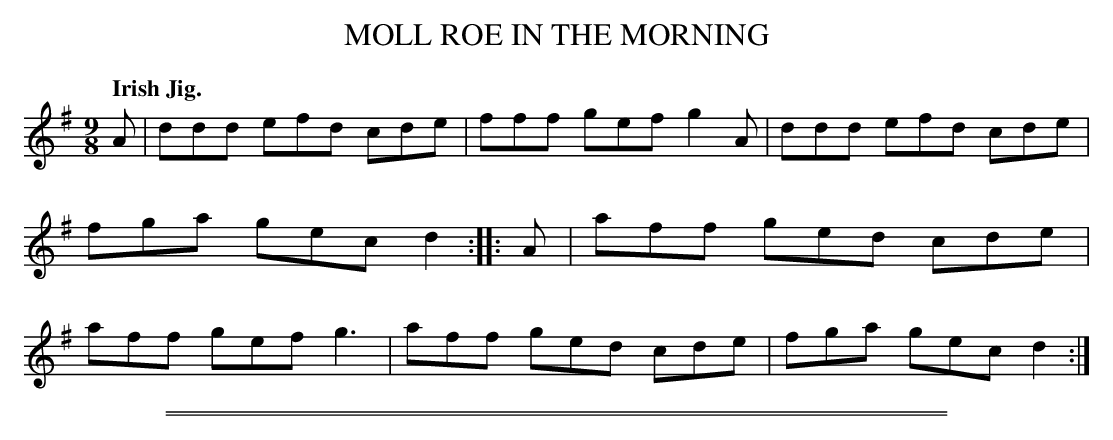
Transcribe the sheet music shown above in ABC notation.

X:1
T: MOLL ROE IN THE MORNING
Q: "Irish Jig."
M: 9/8
L: 1/8
K: Dmix
A |\
ddd efd cde | fff gef g2A |\
ddd efd cde | fga gec d2 ::\
A |\
aff ged cde | aff gef g3 |\
aff ged cde | fga gec d2 :|
